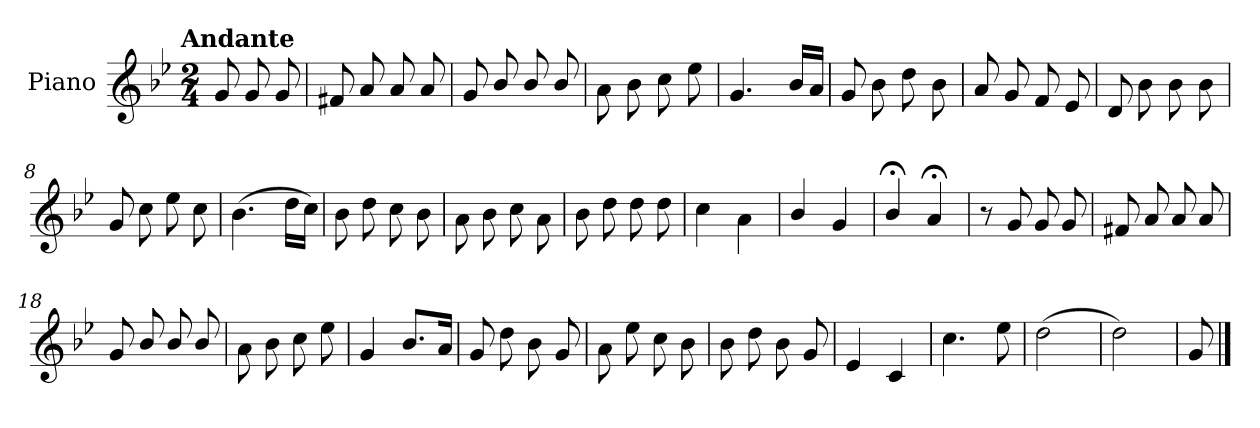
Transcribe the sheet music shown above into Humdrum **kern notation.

**kern
*part1
*staff1
*I"Piano
*I'Pno.
*clefG2
*k[b-e-]
!!LO:TX:omd:t=Andante
*M2/4
*MM92
=
8g/
8g/
8g/
=1
8f#X/
8a/
8a/
8a/
=2
8g/
8b-/
8b-/
8b-/
=3
8a\
8b-\
8cc\
8ee-\
=4
4.g/
16b-/LL
16a/JJ
!!LO:LB:g=z
=5
8g/
8b-\
8dd\
8b-\
=6
8a/
8g/
8f/
8e-/
=7
8d/
8b-\
8b-\
8b-\
=8
8g/
8cc\
8ee-\
8cc\
=9
(>4.b-\
16dd\LL
16cc\JJ)
=10
8b-\
8dd\
8cc\
8b-\
!!LO:LB:g=z
=11
8a\
8b-\
8cc\
8a\
=12
8b-\
8dd\
8dd\
8dd\
=13
4cc\
4a\
=14
4b-/
4g/
=15
4b-;</
4a;</
=16
8r
8g/
8g/
8g/
=17
8f#X/
8a/
8a/
8a/
!!LO:LB:g=z
=18
8g/
8b-/
8b-/
8b-/
=19
8a\
8b-\
8cc\
8ee-\
=20
4g/
8.b-/L
16a/Jk
=21
8g/
8dd\
8b-\
8g/
=22
8a\
8ee-\
8cc\
8b-\
!!LO:LB:g=z
=23
8b-\
8dd\
8b-\
8g/
=24
4e-/
4c/
=25
4.cc\
8ee-\
=26
(>2dd\
=27
2dd\)
=28
8g/
==
*-
